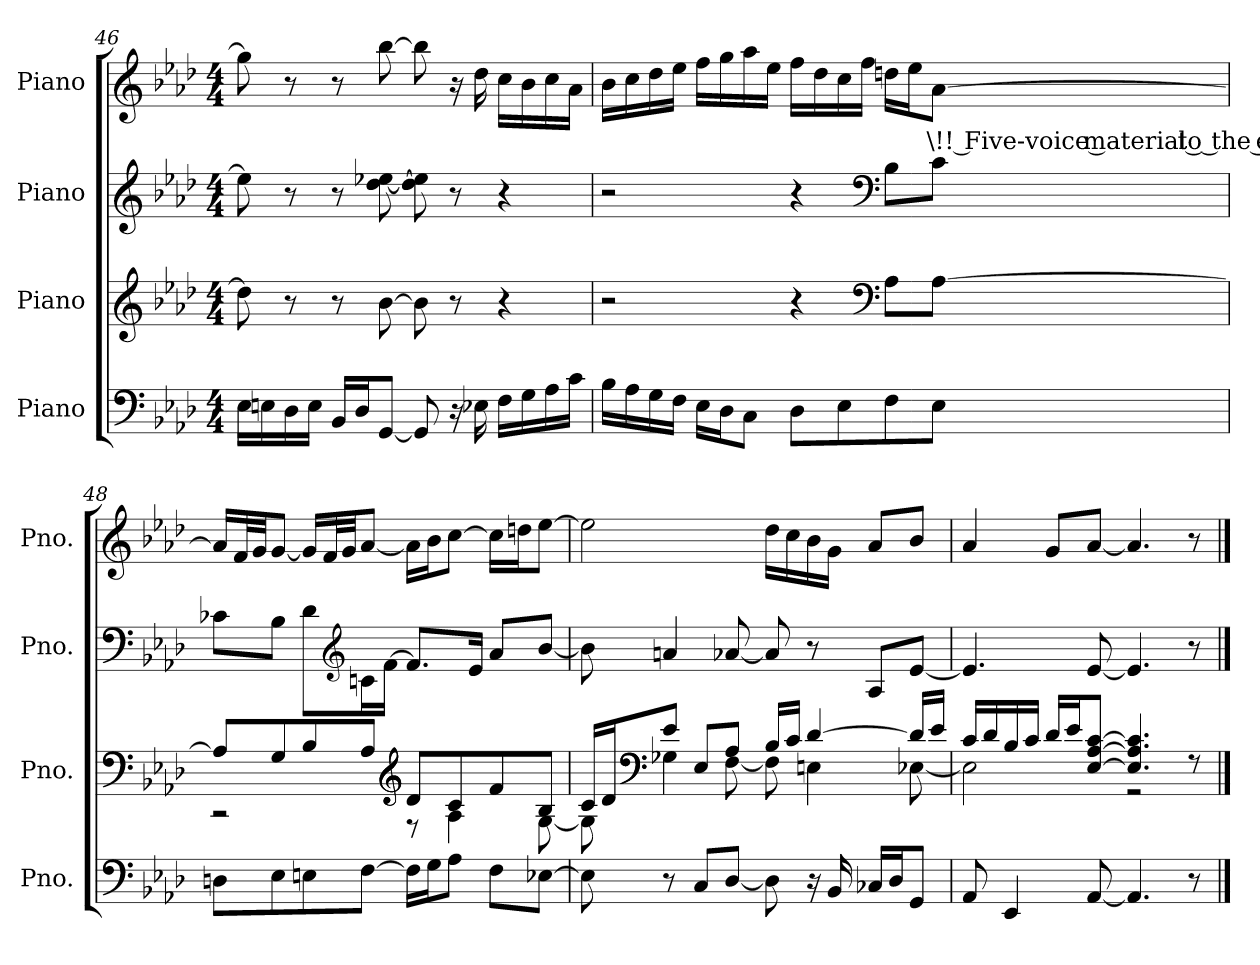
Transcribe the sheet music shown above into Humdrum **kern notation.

**kern	**kern	**kern	**kern	**text
*part4	*part3	*part2	*part1	*part1
*staff4	*staff3	*staff2	*staff1	*staff1
*I"Piano	*I"Piano	*I"Piano	*I"Piano	*
*I'Pno.	*I'Pno.	*I'Pno.	*I'Pno.	*
!!LO:LB:g=z
*clefF4	*clefG2	*clefG2	*clefG2	*
*k[b-e-a-d-]	*k[b-e-a-d-]	*k[b-e-a-d-]	*k[b-e-a-d-]	*
*M4/4	*M4/4	*M4/4	*M4/4	*
=46	=46	=46	=46	=46
16E-\LL	8dd-\]	8ee\]	8gg\]	.
16En\	.	.	.	.
16D-\	8r	8r	8r	.
16E\JJ	.	.	.	.
16BB-/LL	8r	8r	8r	.
16D-/J	.	.	.	.
[8GG/J	[8b-\	[8dd-\ [8ee-X\	[8bb-\	.
8GG/]	8b-\]	8dd-\] 8ee-\]	8bb-\]	.
16r	8r	8r	16r	.
16E-X\	.	.	16dd-\	.
16F\LL	4r	4r	16cc\LL	.
16G\	.	.	16b-\	.
16A-\	.	.	16cc\	.
16c\JJ	.	.	16a-\JJ	.
=47	=47	=47	=47	=47
16B-\LL	2r	2r	16b-\LL	.
16A-\	.	.	16cc\	.
16G\	.	.	16dd-\	.
16F\JJ	.	.	16ee-\JJ	.
16E-\LL	.	.	16ff\LL	.
16D-\J	.	.	16gg\	.
8C\J	.	.	16aa-\	.
.	.	.	16ee-\JJ	.
8D-\L	4r	4r	16ff\LL	.
.	.	.	16dd-\	.
8E-\	.	.	16cc\	.
.	.	.	16ff\JJ	.
*	*clefF4	*clefF4	*	*
8F\	8A-\L	8B-\L	16ddn\LL	.
.	.	.	16ee-\J	.
!	!	!	!	!LO:LY:b
8E-\J	[8A-\J	8c\J	[8a-\J	\!! Five-voice material to the end:
!!LO:LB:g=z
=48	=48	=48	=48	=48
*	*^	*	*	*
8Dn\L	8A-/L]	2r	8c-X\L	16a-/LL]	.
.	.	.	.	32f/L	.
.	.	.	.	32g/JJ	.
8E-\	8G/	.	8B-\J	[8g/J	.
8En\	8B-/	.	8d-\L	16g/LL]	.
.	.	.	.	32f/L	.
.	.	.	.	32g/JJ	.
*	*	*	*clefG2	*	*
[8F\J	8A-/J	.	16cn\L	[8a-/J	.
.	.	.	[16f\JJ	.	.
*	*clefG2	*	*	*	*
16F\LL]	8d-/L	8r	8.f/L]	16a-\LL]	.
16G\J	.	.	.	16b-\J	.
8A-\J	8c/	4A-\	.	[8cc\J	.
.	.	.	16e-/Jk	.	.
8F\L	8f/	.	8a-/L	16cc\LL]	.
.	.	.	.	16ddn\J	.
[8E-X\J	8B-/J	[8G\	[8b-/J	[8ee-\J	.
=49	=49	=49	=49	=49	=49
8E-\]	16c/LL	8G\]	8b-\]	2ee-\]	.
.	16d-/J	.	.	.	.
*	*clefF4	*	*	*	*
8r	8e-/J	4G-X\	4an/	.	.
8C/L	8E-/L	.	.	.	.
[8D-/J	8A-/J	[8F\	[8a-X/	.	.
8D-\]	16B-/LL	8F\]	8a-/]	16dd-\LL	.
.	16c/JJ	.	.	16cc\	.
16r	[4d-/	4En\	8r	16b-\	.
16BB-/	.	.	.	16g\JJ	.
16C-X/LL	.	.	8A-/L	8a-/L	.
16D-/J	.	.	.	.	.
8GG/J	16d-/LL]	[8E-X\	[8e-/J	8b-/J	.
.	16e-/JJ	.	.	.	.
!!LO:PB:g=z
=50	=50	=50	=50	=50	=50
8AA-/	16c/LL	2E-\]	4.e-/]	4a-/	.
.	16d-/	.	.	.	.
4EE-/	16B-/	.	.	.	.
.	16c/JJ	.	.	.	.
.	16d-/LL	.	.	8g/L	.
.	16e-/J	.	.	.	.
[8AA-/	[8E-/ [8A-/ [8c/J	.	[8e-/	[8a-/J	.
4.AA-/]	4.E-/] 4.A-/] 4.c/]	2r	4.e-/]	4.a-/]	.
8r	8r	.	8r	8r	.
*	*v	*v	*	*	*
==	==	==	==	==
*-	*-	*-	*-	*-
